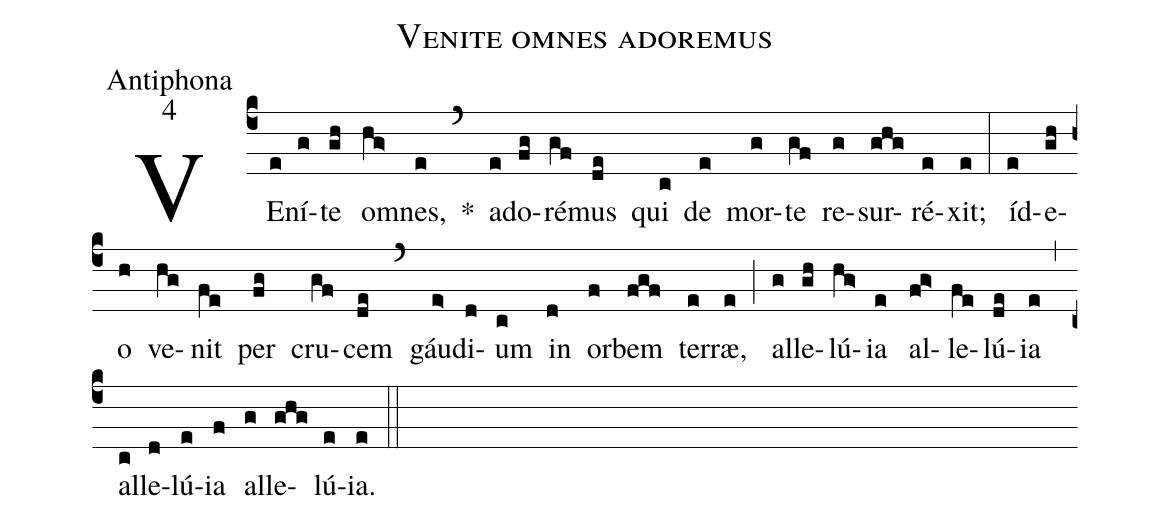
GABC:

name:Venite omnes adoremus;
office-part:Antiphona;
mode:4;
%%
(c4)
VE(e)ní(g)te(gh) om(hg>)nes,(e) *(`)
ad(e)o(fg)ré(gf)mus(de) qui(c) de(e) mor(g)te(gf) re(g)sur(ghg)ré(e)xit;(e) (:)
íd(e)e(gh)o(h) ve(hg)nit(fe) per(fg) cru(gf)cem(de) (`)
gáu(e>)di(d)um(c) in(d) or(f)bem(fgf) ter(e)ræ,(e) (;)
al(g)le(gh)lú(hg>)ia(e) al(f!g>)le(fe)lú(de)ia(e) (,)
al(c)le(d)lú(e)ia(f) al(g)le(ghg)lú(e)ia.(e) (::)
